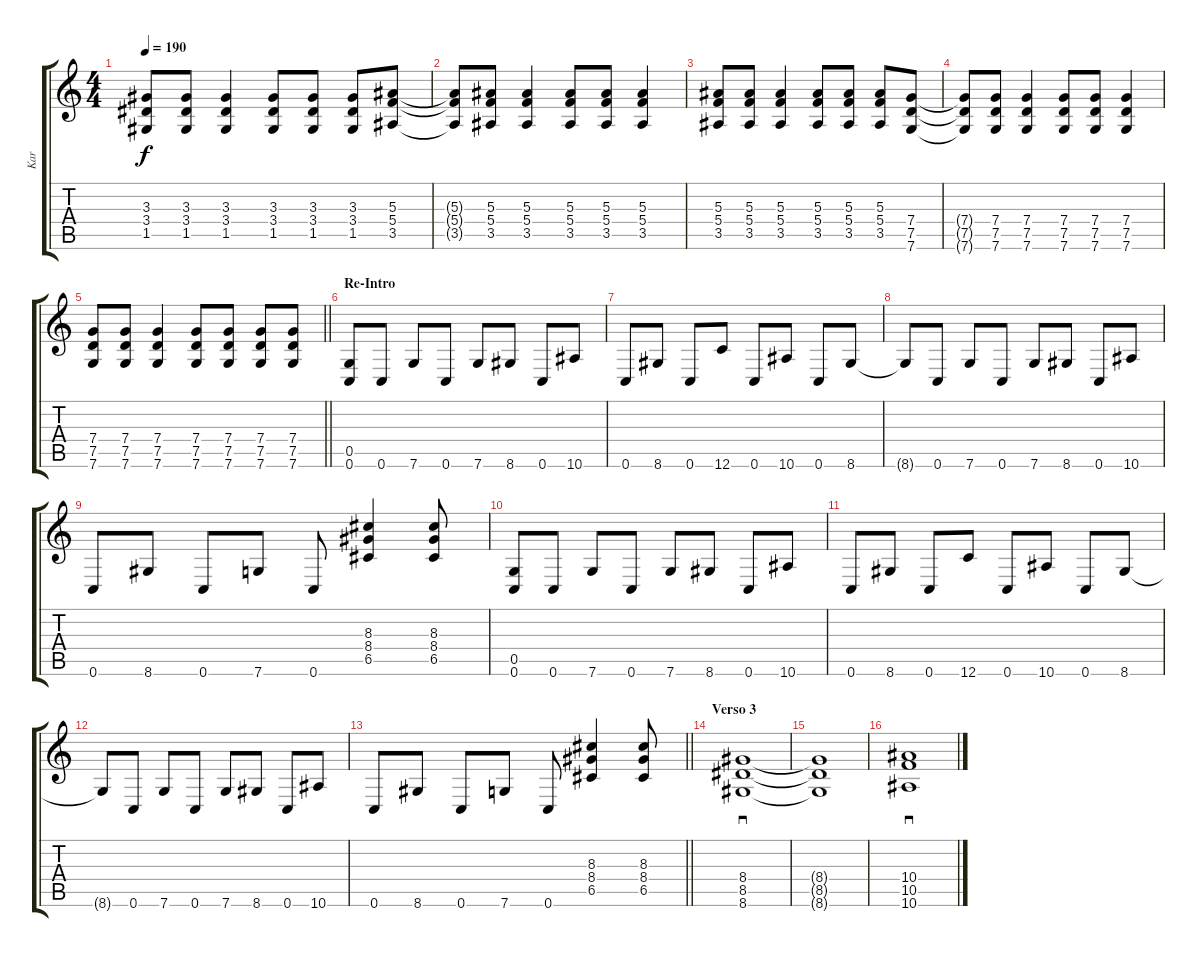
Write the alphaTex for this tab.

\track ("Kar" "Kar") {instrument distortionguitar}
\staff {score tabs}
\tuning (D4 A3 F3 C3 G2 C2) {hide}
\ts (4 4)
\tempo 190
\clef g2
\ks c
(3.3 3.4 1.5).8{dy f} (3.3 3.4 1.5).8 (3.3 3.4 1.5).4 (3.3 3.4 1.5).8 (3.3 3.4 1.5).8 (3.3 3.4 1.5).8 (5.3 5.4 3.5).8 |
(5.3{t} 5.4{t} 3.5{t}).8 (5.3 5.4 3.5).8 (5.3 5.4 3.5).4 (5.3 5.4 3.5).8 (5.3 5.4 3.5).8 (5.3 5.4 3.5).4 |
(5.3 5.4 3.5).8 (5.3 5.4 3.5).8 (5.3 5.4 3.5).4 (5.3 5.4 3.5).8 (5.3 5.4 3.5).8 (5.3 5.4 3.5).8 (7.4 7.5 7.6).8 |
(7.4{t} 7.5{t} 7.6{t}).8 (7.4 7.5 7.6).8 (7.4 7.5 7.6).4 (7.4 7.5 7.6).8 (7.4 7.5 7.6).8 (7.4 7.5 7.6).4 |
\barLineRight lightlight
(7.4 7.5 7.6).8 (7.4 7.5 7.6).8 (7.4 7.5 7.6).4 (7.4 7.5 7.6).8 (7.4 7.5 7.6).8 (7.4 7.5 7.6).8 (7.4 7.5 7.6).8 |
\section ("" "Re-Intro")
(0.5 0.6).8 0.6.8 7.6.8 0.6.8 7.6.8 8.6.8 0.6.8 10.6.8 |
0.6.8 8.6.8 0.6.8 12.6.8 0.6.8 10.6.8 0.6.8 8.6.8 |
8.6{t}.8 0.6.8 7.6.8 0.6.8 7.6.8 8.6.8 0.6.8 10.6.8 |
0.6.8 8.6.8 0.6.8 7.6.8 0.6.8 (8.3 8.4 6.5).4 (8.3 8.4 6.5).8 |
(0.5 0.6).8 0.6.8 7.6.8 0.6.8 7.6.8 8.6.8 0.6.8 10.6.8 |
0.6.8 8.6.8 0.6.8 12.6.8 0.6.8 10.6.8 0.6.8 8.6.8 |
8.6{t}.8 0.6.8 7.6.8 0.6.8 7.6.8 8.6.8 0.6.8 10.6.8 |
\barLineRight lightlight
0.6.8 8.6.8 0.6.8 7.6.8 0.6.8 (8.3 8.4 6.5).4 (8.3 8.4 6.5).8 |
\section ("" "Verso 3")
(8.4 8.5 8.6).1{sd} |
(8.4{t} 8.5{t} 8.6{t}).1 |
(10.4 10.5 10.6).1{sd}
